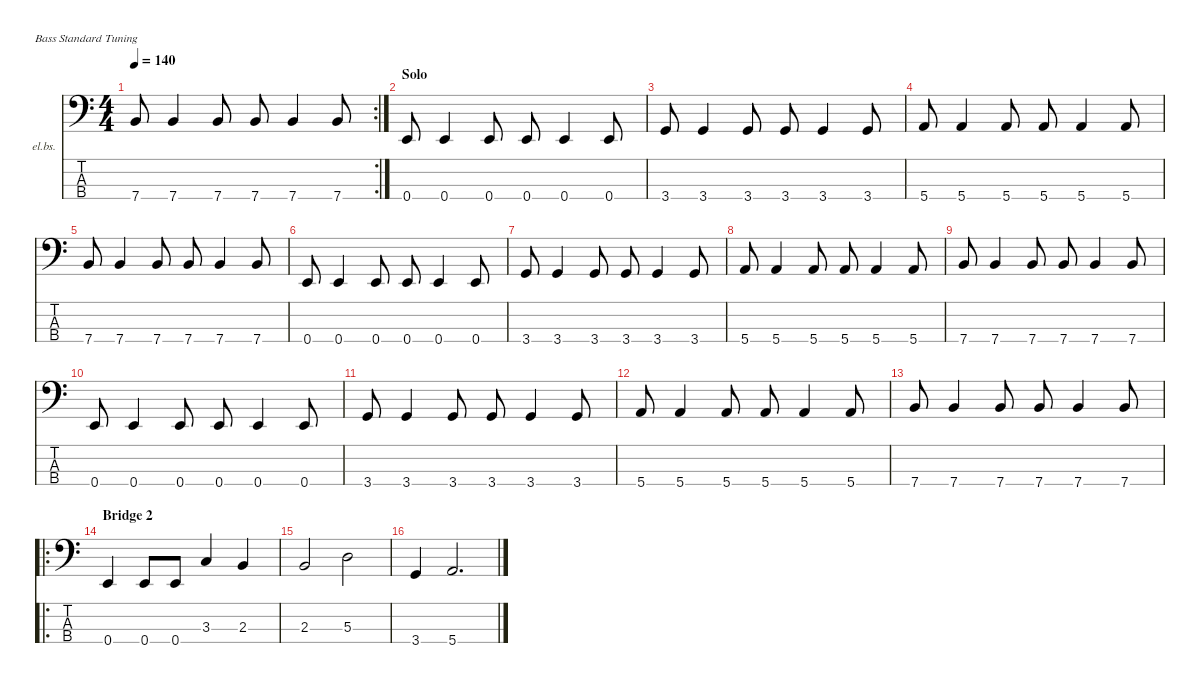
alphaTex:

\defaultSystemsLayout 4
\hideDynamics
\bracketExtendMode nobrackets
\firstSystemTrackNameOrientation horizontal
\otherSystemsTrackNameOrientation horizontal
\track ("Bass" "el.bs.") {instrument electricbassfinger}
\staff {score tabs}
\tuning (G2 D2 A1 E1)
\rc 2
\ts (4 4)
\tempo 140
\clef f4
\ks c
7.4.8{dy f} 7.4.4 7.4.8 7.4.8 7.4.4 7.4.8 |
\section ("" "Solo")
0.4.8 0.4.4 0.4.8 0.4.8 0.4.4 0.4.8 |
3.4.8 3.4.4 3.4.8 3.4.8 3.4.4 3.4.8 |
5.4.8 5.4.4 5.4.8 5.4.8 5.4.4 5.4.8 |
7.4.8 7.4.4 7.4.8 7.4.8 7.4.4 7.4.8 |
0.4.8 0.4.4 0.4.8 0.4.8 0.4.4 0.4.8 |
3.4.8 3.4.4 3.4.8 3.4.8 3.4.4 3.4.8 |
5.4.8 5.4.4 5.4.8 5.4.8 5.4.4 5.4.8 |
7.4.8 7.4.4 7.4.8 7.4.8 7.4.4 7.4.8 |
0.4.8 0.4.4 0.4.8 0.4.8 0.4.4 0.4.8 |
3.4.8 3.4.4 3.4.8 3.4.8 3.4.4 3.4.8 |
5.4.8 5.4.4 5.4.8 5.4.8 5.4.4 5.4.8 |
7.4.8 7.4.4 7.4.8 7.4.8 7.4.4 7.4.8 |
\ro
\section ("" "Bridge 2")
0.4.4{dy mf} 0.4.8 0.4.8 3.3.4 2.3.4 |
2.3.2 5.3.2 |
3.4.4 5.4.2{d}
